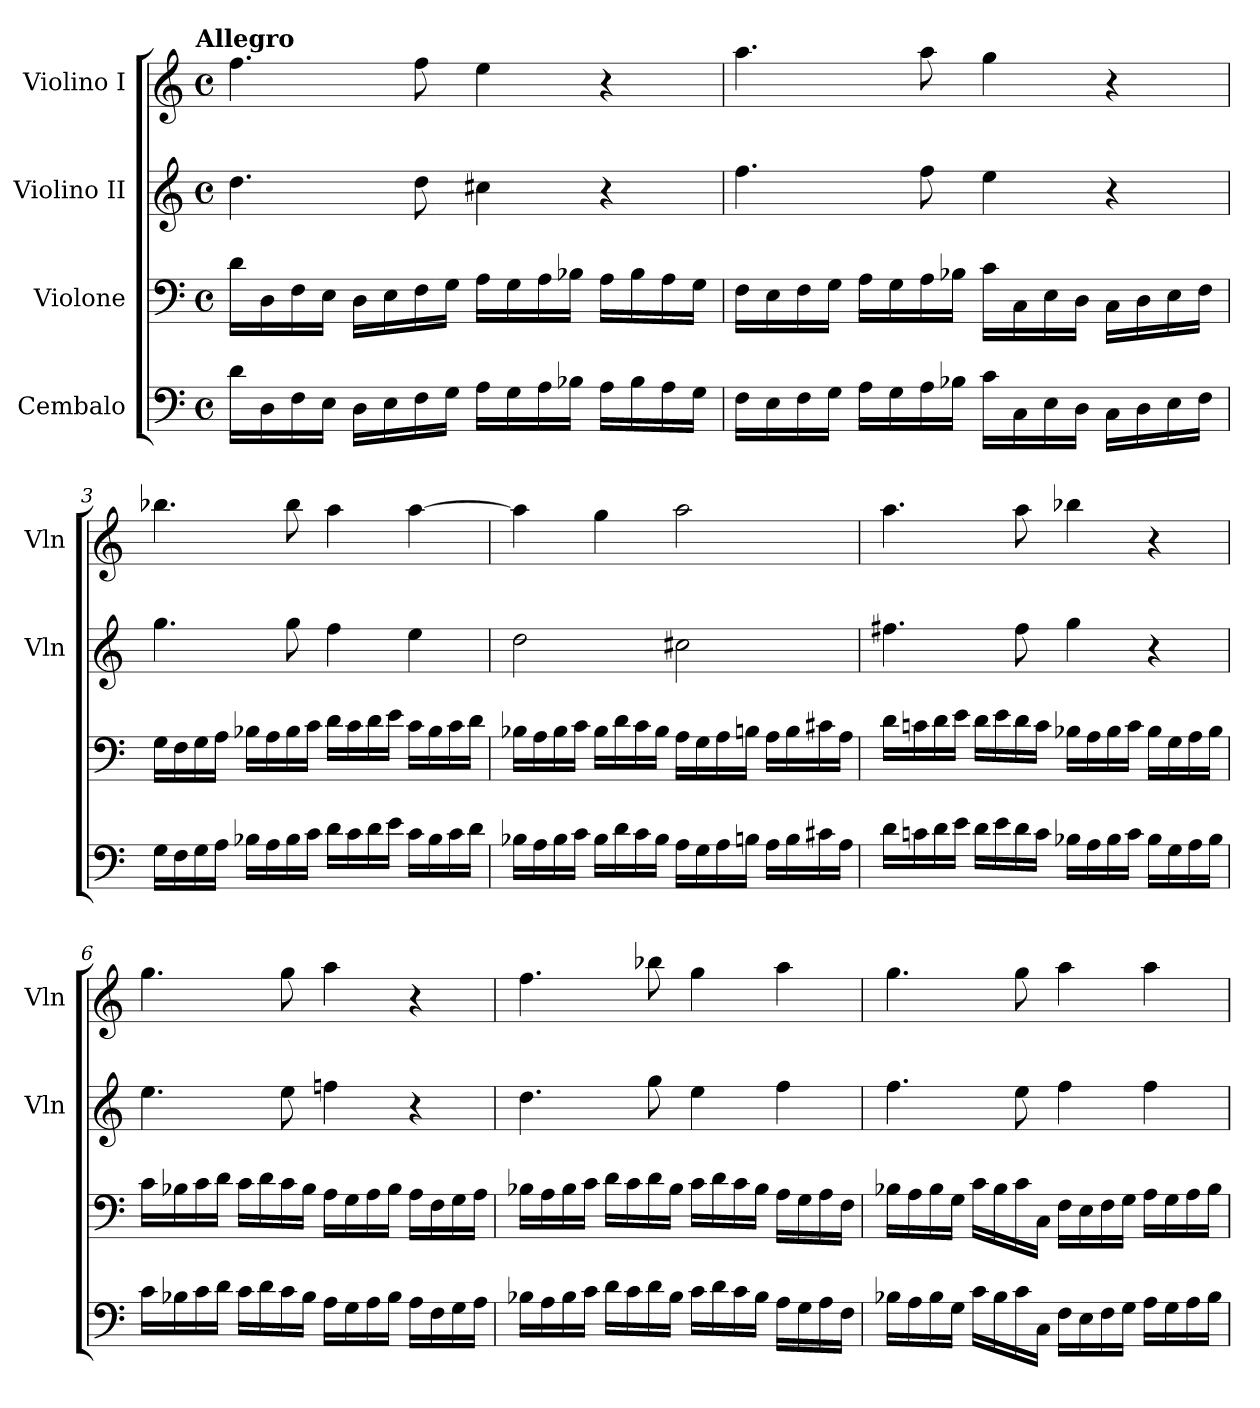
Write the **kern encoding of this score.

**kern	**kern	**kern	**kern
*part4	*part3	*part2	*part1
*staff4	*staff3	*staff2	*staff1
*I"Cembalo	*I"Violone	*I"Violino II	*I"Violino I
*	*	*I'Vln	*I'Vln
*clefF4	*clefF4	*clefG2	*clefG2
*k[]	*k[]	*k[]	*k[]
!!LO:TX:omd:t=Allegro
*M4/4	*M4/4	*M4/4	*M4/4
*met(c)	*met(c)	*met(c)	*met(c)
*MM132	*MM132	*MM132	*MM132
=1	=1	=1	=1
16dLL	16dLL	4.dd	4.ff
16D	16D	.	.
16F	16F	.	.
16EJJ	16EJJ	.	.
16DLL	16DLL	.	.
16E	16E	.	.
16F	16F	8dd	8ff
16GJJ	16GJJ	.	.
16ALL	16ALL	4cc#X	4ee
16G	16G	.	.
16A	16A	.	.
16B-XJJ	16B-XJJ	.	.
16ALL	16ALL	4r	4r
16B-	16B-	.	.
16A	16A	.	.
16GJJ	16GJJ	.	.
=2	=2	=2	=2
16FLL	16FLL	4.ff	4.aa
16E	16E	.	.
16F	16F	.	.
16GJJ	16GJJ	.	.
16ALL	16ALL	.	.
16G	16G	.	.
16A	16A	8ff	8aa
16B-XJJ	16B-XJJ	.	.
16cLL	16cLL	4ee	4gg
16C	16C	.	.
16E	16E	.	.
16DJJ	16DJJ	.	.
16CLL	16CLL	4r	4r
16D	16D	.	.
16E	16E	.	.
16FJJ	16FJJ	.	.
=3	=3	=3	=3
16GLL	16GLL	4.gg	4.bb-X
16F	16F	.	.
16G	16G	.	.
16AJJ	16AJJ	.	.
16B-XLL	16B-XLL	.	.
16A	16A	.	.
16B-	16B-	8gg	8bb-
16cJJ	16cJJ	.	.
16dLL	16dLL	4ff	4aa
16c	16c	.	.
16d	16d	.	.
16eJJ	16eJJ	.	.
16cLL	16cLL	4ee	[4aa
16B-	16B-	.	.
16c	16c	.	.
16dJJ	16dJJ	.	.
=4	=4	=4	=4
16B-XLL	16B-XLL	2dd	4aa]
16A	16A	.	.
16B-	16B-	.	.
16cJJ	16cJJ	.	.
16B-LL	16B-LL	.	4gg
16d	16d	.	.
16c	16c	.	.
16B-JJ	16B-JJ	.	.
16ALL	16ALL	2cc#X	2aa
16G	16G	.	.
16A	16A	.	.
16BnJJ	16BnJJ	.	.
16ALL	16ALL	.	.
16B	16B	.	.
16c#X	16c#X	.	.
16AJJ	16AJJ	.	.
=5	=5	=5	=5
16dLL	16dLL	4.ff#X	4.aa
16cn	16cn	.	.
16d	16d	.	.
16eJJ	16eJJ	.	.
16dLL	16dLL	.	.
16e	16e	.	.
16d	16d	8ff#	8aa
16cJJ	16cJJ	.	.
16B-XLL	16B-XLL	4gg	4bb-X
16A	16A	.	.
16B-	16B-	.	.
16cJJ	16cJJ	.	.
16B-LL	16B-LL	4r	4r
16G	16G	.	.
16A	16A	.	.
16B-JJ	16B-JJ	.	.
=6	=6	=6	=6
16cLL	16cLL	4.ee	4.gg
16B-X	16B-X	.	.
16c	16c	.	.
16dJJ	16dJJ	.	.
16cLL	16cLL	.	.
16d	16d	.	.
16c	16c	8ee	8gg
16B-JJ	16B-JJ	.	.
16ALL	16ALL	4ffn	4aa
16G	16G	.	.
16A	16A	.	.
16B-JJ	16B-JJ	.	.
16ALL	16ALL	4r	4r
16F	16F	.	.
16G	16G	.	.
16AJJ	16AJJ	.	.
=7	=7	=7	=7
16B-XLL	16B-XLL	4.dd	4.ff
16A	16A	.	.
16B-	16B-	.	.
16cJJ	16cJJ	.	.
16dLL	16dLL	.	.
16c	16c	.	.
16d	16d	8gg	8bb-X
16B-JJ	16B-JJ	.	.
16cLL	16cLL	4ee	4gg
16d	16d	.	.
16c	16c	.	.
16B-JJ	16B-JJ	.	.
16ALL	16ALL	4ff	4aa
16G	16G	.	.
16A	16A	.	.
16FJJ	16FJJ	.	.
=8	=8	=8	=8
16B-XLL	16B-XLL	4.ff	4.gg
16A	16A	.	.
16B-	16B-	.	.
16GJJ	16GJJ	.	.
16cLL	16cLL	.	.
16B-	16B-	.	.
16c	16c	8ee	8gg
16CJJ	16CJJ	.	.
16FLL	16FLL	4ff	4aa
16E	16E	.	.
16F	16F	.	.
16GJJ	16GJJ	.	.
16ALL	16ALL	4ff	4aa
16G	16G	.	.
16A	16A	.	.
16B-JJ	16B-JJ	.	.
=	=	=	=
*-	*-	*-	*-
